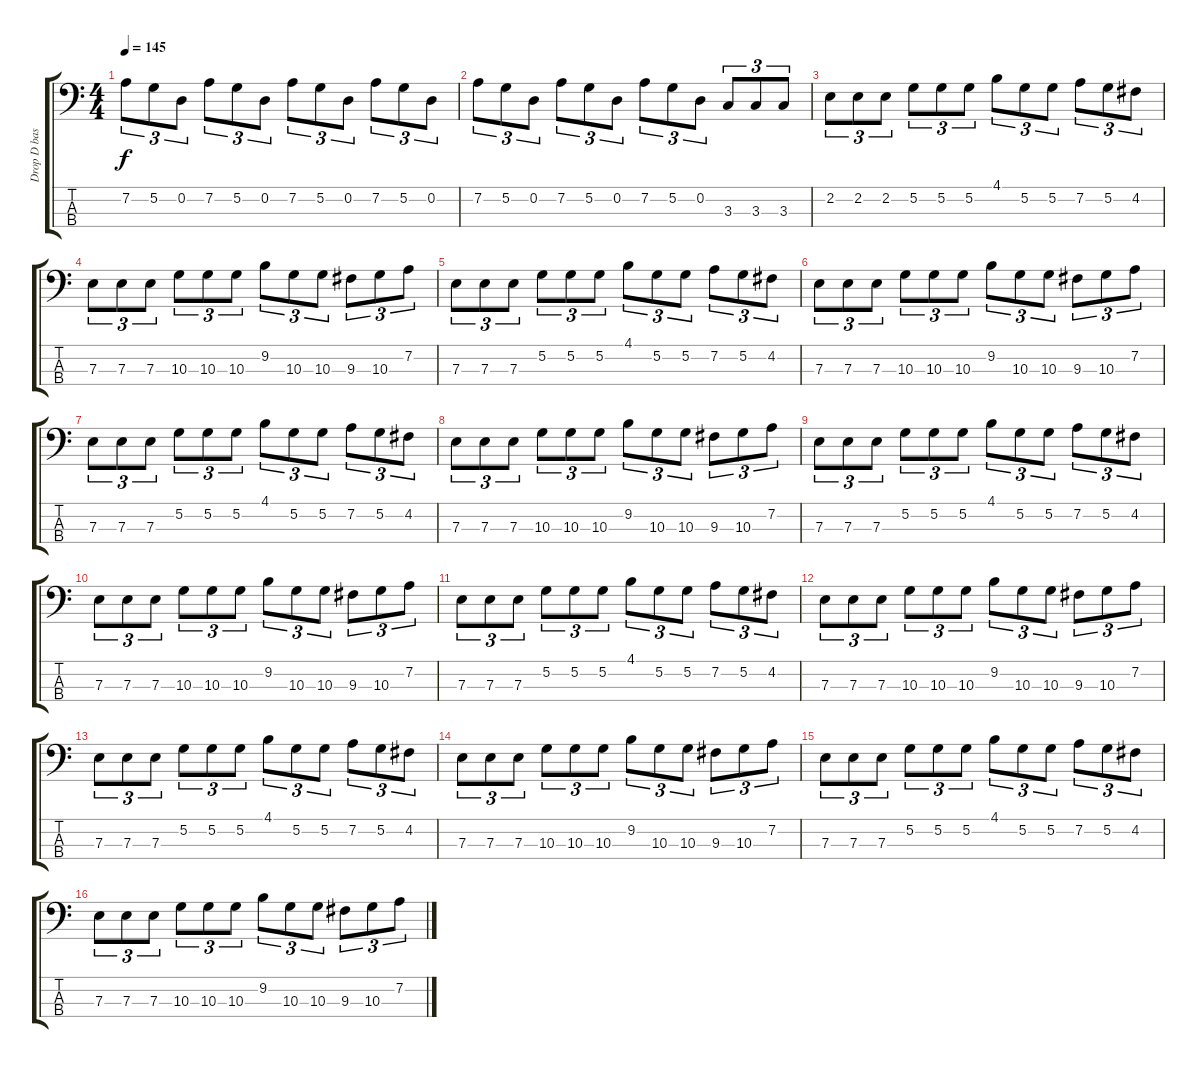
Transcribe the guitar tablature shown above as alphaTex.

\track ("Drop D bass" "Drop D bas") {instrument electricbassfinger}
\staff {score tabs}
\tuning (G2 D2 A1 D1) {hide}
\ts (4 4)
\tempo 145
\clef f4
\ks c
7.2.8{tu (3 2) dy f} 5.2.8{tu (3 2)} 0.2.8{tu (3 2)} 7.2.8{tu (3 2)} 5.2.8{tu (3 2)} 0.2.8{tu (3 2)} 7.2.8{tu (3 2)} 5.2.8{tu (3 2)} 0.2.8{tu (3 2)} 7.2.8{tu (3 2)} 5.2.8{tu (3 2)} 0.2.8{tu (3 2)} |
7.2.8{tu (3 2)} 5.2.8{tu (3 2)} 0.2.8{tu (3 2)} 7.2.8{tu (3 2)} 5.2.8{tu (3 2)} 0.2.8{tu (3 2)} 7.2.8{tu (3 2)} 5.2.8{tu (3 2)} 0.2.8{tu (3 2)} 3.3.8{tu (3 2)} 3.3.8{tu (3 2)} 3.3.8{tu (3 2)} |
2.2.8{tu (3 2)} 2.2.8{tu (3 2)} 2.2.8{tu (3 2)} 5.2.8{tu (3 2)} 5.2.8{tu (3 2)} 5.2.8{tu (3 2)} 4.1.8{tu (3 2)} 5.2.8{tu (3 2)} 5.2.8{tu (3 2)} 7.2.8{tu (3 2)} 5.2.8{tu (3 2)} 4.2.8{tu (3 2)} |
7.3.8{tu (3 2)} 7.3.8{tu (3 2)} 7.3.8{tu (3 2)} 10.3.8{tu (3 2)} 10.3.8{tu (3 2)} 10.3.8{tu (3 2)} 9.2.8{tu (3 2)} 10.3.8{tu (3 2)} 10.3.8{tu (3 2)} 9.3.8{tu (3 2)} 10.3.8{tu (3 2)} 7.2.8{tu (3 2)} |
7.3.8{tu (3 2)} 7.3.8{tu (3 2)} 7.3.8{tu (3 2)} 5.2.8{tu (3 2)} 5.2.8{tu (3 2)} 5.2.8{tu (3 2)} 4.1.8{tu (3 2)} 5.2.8{tu (3 2)} 5.2.8{tu (3 2)} 7.2.8{tu (3 2)} 5.2.8{tu (3 2)} 4.2.8{tu (3 2)} |
7.3.8{tu (3 2)} 7.3.8{tu (3 2)} 7.3.8{tu (3 2)} 10.3.8{tu (3 2)} 10.3.8{tu (3 2)} 10.3.8{tu (3 2)} 9.2.8{tu (3 2)} 10.3.8{tu (3 2)} 10.3.8{tu (3 2)} 9.3.8{tu (3 2)} 10.3.8{tu (3 2)} 7.2.8{tu (3 2)} |
7.3.8{tu (3 2)} 7.3.8{tu (3 2)} 7.3.8{tu (3 2)} 5.2.8{tu (3 2)} 5.2.8{tu (3 2)} 5.2.8{tu (3 2)} 4.1.8{tu (3 2)} 5.2.8{tu (3 2)} 5.2.8{tu (3 2)} 7.2.8{tu (3 2)} 5.2.8{tu (3 2)} 4.2.8{tu (3 2)} |
7.3.8{tu (3 2)} 7.3.8{tu (3 2)} 7.3.8{tu (3 2)} 10.3.8{tu (3 2)} 10.3.8{tu (3 2)} 10.3.8{tu (3 2)} 9.2.8{tu (3 2)} 10.3.8{tu (3 2)} 10.3.8{tu (3 2)} 9.3.8{tu (3 2)} 10.3.8{tu (3 2)} 7.2.8{tu (3 2)} |
7.3.8{tu (3 2)} 7.3.8{tu (3 2)} 7.3.8{tu (3 2)} 5.2.8{tu (3 2)} 5.2.8{tu (3 2)} 5.2.8{tu (3 2)} 4.1.8{tu (3 2)} 5.2.8{tu (3 2)} 5.2.8{tu (3 2)} 7.2.8{tu (3 2)} 5.2.8{tu (3 2)} 4.2.8{tu (3 2)} |
7.3.8{tu (3 2)} 7.3.8{tu (3 2)} 7.3.8{tu (3 2)} 10.3.8{tu (3 2)} 10.3.8{tu (3 2)} 10.3.8{tu (3 2)} 9.2.8{tu (3 2)} 10.3.8{tu (3 2)} 10.3.8{tu (3 2)} 9.3.8{tu (3 2)} 10.3.8{tu (3 2)} 7.2.8{tu (3 2)} |
7.3.8{tu (3 2)} 7.3.8{tu (3 2)} 7.3.8{tu (3 2)} 5.2.8{tu (3 2)} 5.2.8{tu (3 2)} 5.2.8{tu (3 2)} 4.1.8{tu (3 2)} 5.2.8{tu (3 2)} 5.2.8{tu (3 2)} 7.2.8{tu (3 2)} 5.2.8{tu (3 2)} 4.2.8{tu (3 2)} |
7.3.8{tu (3 2)} 7.3.8{tu (3 2)} 7.3.8{tu (3 2)} 10.3.8{tu (3 2)} 10.3.8{tu (3 2)} 10.3.8{tu (3 2)} 9.2.8{tu (3 2)} 10.3.8{tu (3 2)} 10.3.8{tu (3 2)} 9.3.8{tu (3 2)} 10.3.8{tu (3 2)} 7.2.8{tu (3 2)} |
7.3.8{tu (3 2)} 7.3.8{tu (3 2)} 7.3.8{tu (3 2)} 5.2.8{tu (3 2)} 5.2.8{tu (3 2)} 5.2.8{tu (3 2)} 4.1.8{tu (3 2)} 5.2.8{tu (3 2)} 5.2.8{tu (3 2)} 7.2.8{tu (3 2)} 5.2.8{tu (3 2)} 4.2.8{tu (3 2)} |
7.3.8{tu (3 2)} 7.3.8{tu (3 2)} 7.3.8{tu (3 2)} 10.3.8{tu (3 2)} 10.3.8{tu (3 2)} 10.3.8{tu (3 2)} 9.2.8{tu (3 2)} 10.3.8{tu (3 2)} 10.3.8{tu (3 2)} 9.3.8{tu (3 2)} 10.3.8{tu (3 2)} 7.2.8{tu (3 2)} |
7.3.8{tu (3 2)} 7.3.8{tu (3 2)} 7.3.8{tu (3 2)} 5.2.8{tu (3 2)} 5.2.8{tu (3 2)} 5.2.8{tu (3 2)} 4.1.8{tu (3 2)} 5.2.8{tu (3 2)} 5.2.8{tu (3 2)} 7.2.8{tu (3 2)} 5.2.8{tu (3 2)} 4.2.8{tu (3 2)} |
7.3.8{tu (3 2)} 7.3.8{tu (3 2)} 7.3.8{tu (3 2)} 10.3.8{tu (3 2)} 10.3.8{tu (3 2)} 10.3.8{tu (3 2)} 9.2.8{tu (3 2)} 10.3.8{tu (3 2)} 10.3.8{tu (3 2)} 9.3.8{tu (3 2)} 10.3.8{tu (3 2)} 7.2.8{tu (3 2)}
